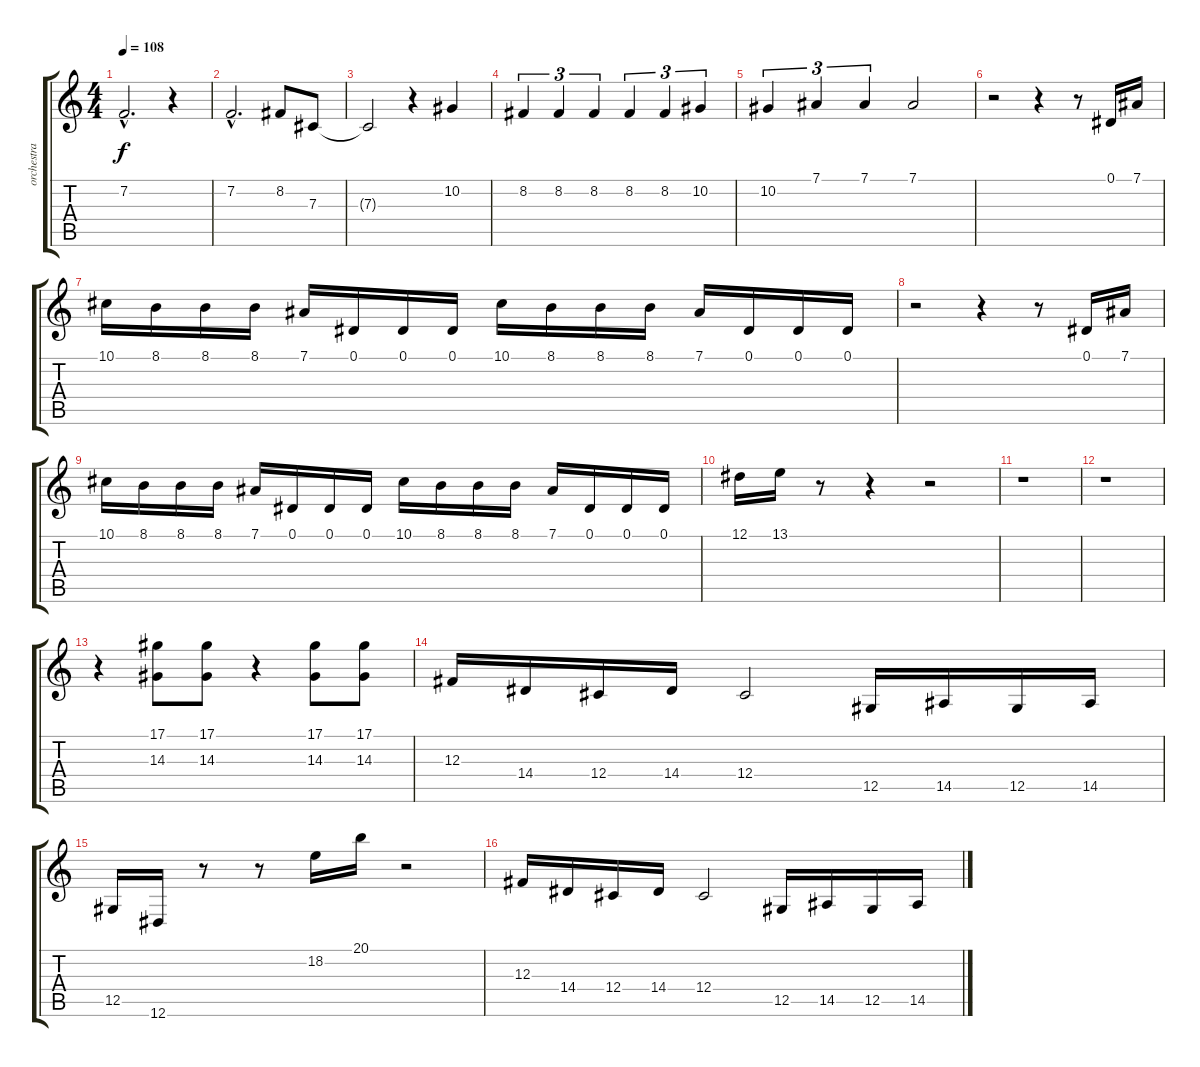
\track ("orchestra" "orchestra") {instrument stringensemble1}
\staff {score tabs}
\tuning (Eb4 Bb3 Gb3 Db3 Ab2 Eb2) {hide}
\ts (4 4)
\tempo 108
\clef g2
\ks c
7.2{hac}.2{d dy f} r.4 |
7.2{hac}.2{d} 8.2.8 7.3.8 |
7.3{t}.2 r.4 10.2.4 |
8.2.4{tu (3 2)} 8.2.4{tu (3 2)} 8.2.4{tu (3 2)} 8.2.4{tu (3 2)} 8.2.4{tu (3 2)} 10.2.4{tu (3 2)} |
10.2.4{tu (3 2)} 7.1.4{tu (3 2)} 7.1.4{tu (3 2)} 7.1.2 |
r.2 r.4 r.8 0.1.16 7.1.16 |
10.1.16 8.1.16 8.1.16 8.1.16 7.1.16 0.1.16 0.1.16 0.1.16 10.1.16 8.1.16 8.1.16 8.1.16 7.1.16 0.1.16 0.1.16 0.1.16 |
r.2 r.4 r.8 0.1.16 7.1.16 |
10.1.16 8.1.16 8.1.16 8.1.16 7.1.16 0.1.16 0.1.16 0.1.16 10.1.16 8.1.16 8.1.16 8.1.16 7.1.16 0.1.16 0.1.16 0.1.16 |
12.1.16 13.1.16 r.8 r.4 r.2 |
r.1 |
r.1 |
r.4 (17.1 14.3).8 (17.1 14.3).8 r.4 (17.1 14.3).8 (17.1 14.3).8 |
12.3.16 14.4.16 12.4.16 14.4.16 12.4.2 12.5.16 14.5.16 12.5.16 14.5.16 |
12.5.16 12.6.16 r.8 r.8 18.2.16 20.1.16 r.2 |
12.3.16 14.4.16 12.4.16 14.4.16 12.4.2 12.5.16 14.5.16 12.5.16 14.5.16
